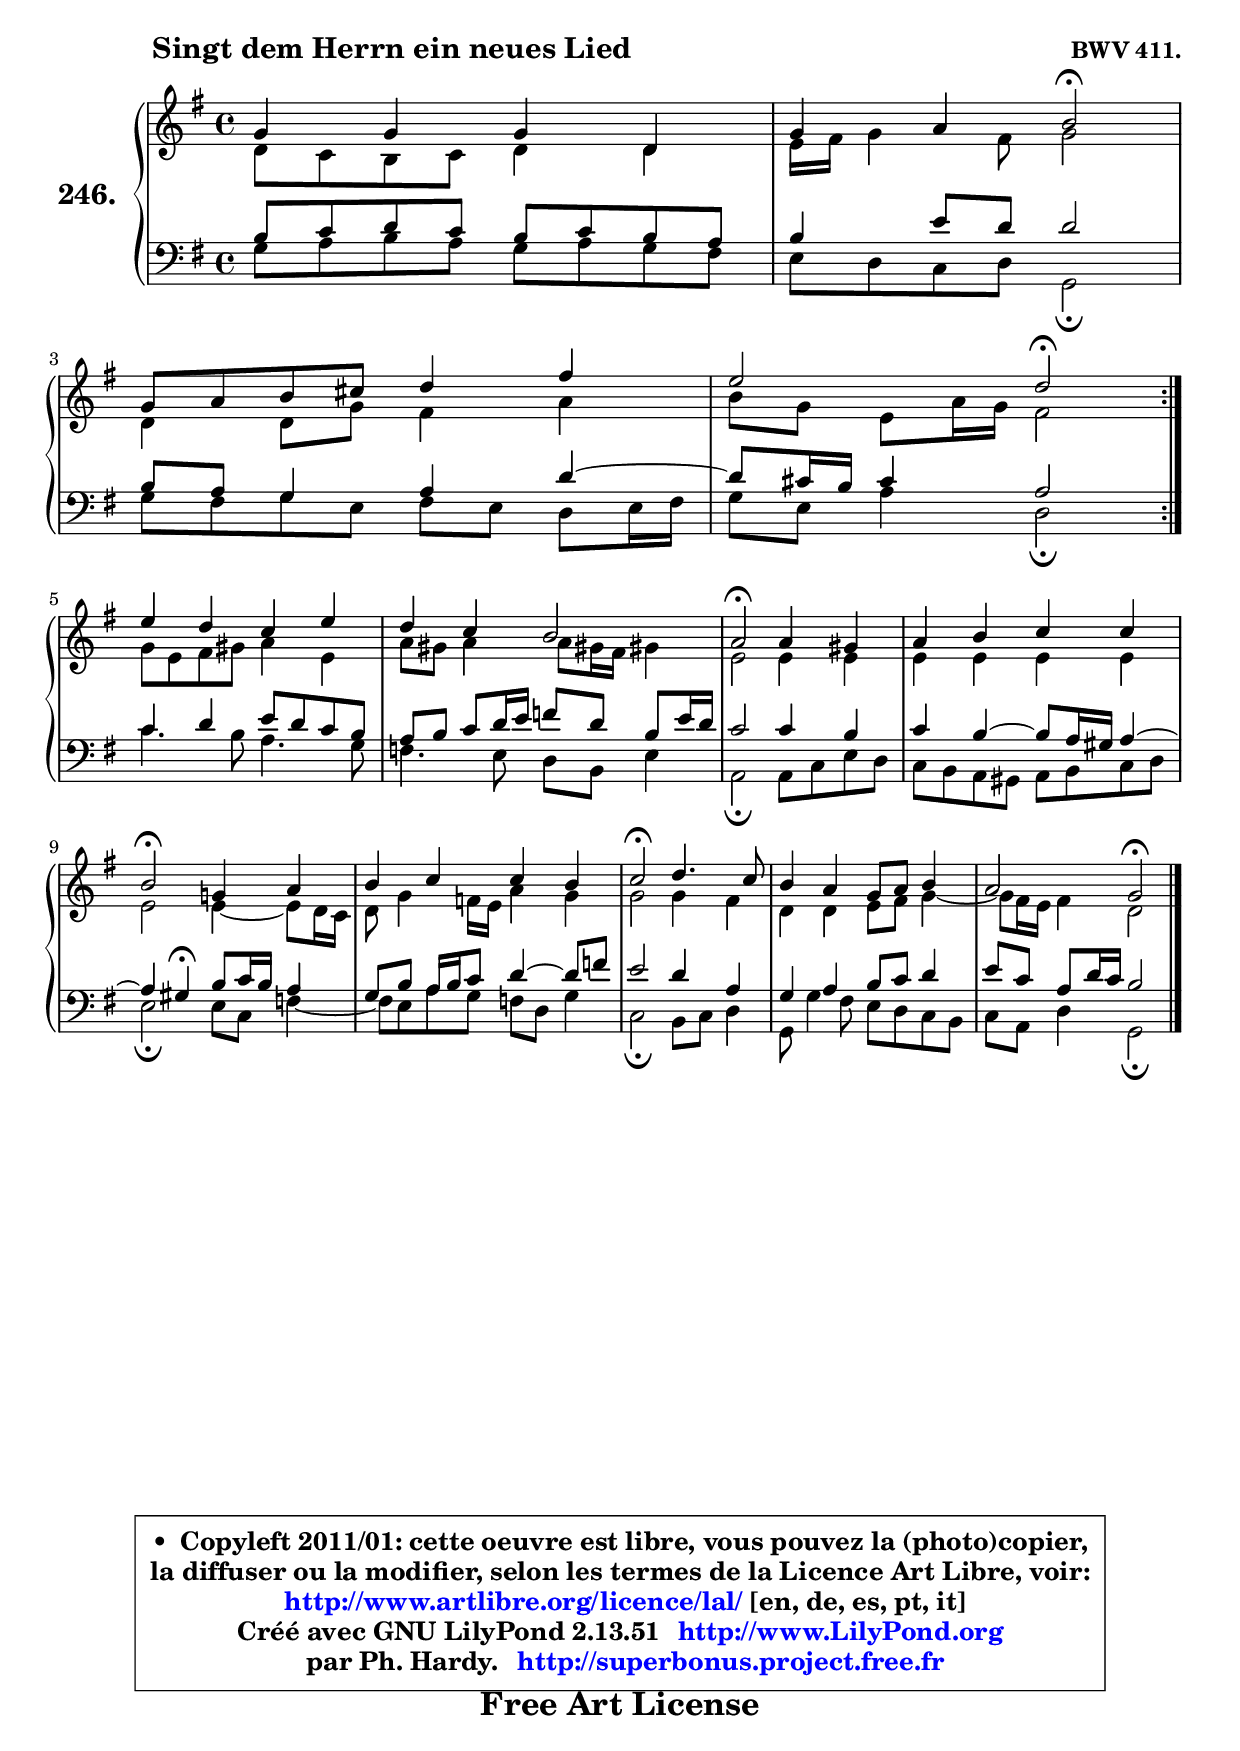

\version "2.13.51"

    \paper {
%	system-system-spacing #'padding = #0.1
%	score-system-spacing #'padding = #0.1
%	ragged-bottom = ##f
%	ragged-last-bottom = ##f
	}

    \header {
      opus = \markup { \bold "BWV 411." }
      piece = \markup { \hspace #9 \fontsize #2 \bold "Singt dem Herrn ein neues Lied" }
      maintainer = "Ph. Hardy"
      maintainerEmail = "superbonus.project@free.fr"
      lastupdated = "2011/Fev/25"
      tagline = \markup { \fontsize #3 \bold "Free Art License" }
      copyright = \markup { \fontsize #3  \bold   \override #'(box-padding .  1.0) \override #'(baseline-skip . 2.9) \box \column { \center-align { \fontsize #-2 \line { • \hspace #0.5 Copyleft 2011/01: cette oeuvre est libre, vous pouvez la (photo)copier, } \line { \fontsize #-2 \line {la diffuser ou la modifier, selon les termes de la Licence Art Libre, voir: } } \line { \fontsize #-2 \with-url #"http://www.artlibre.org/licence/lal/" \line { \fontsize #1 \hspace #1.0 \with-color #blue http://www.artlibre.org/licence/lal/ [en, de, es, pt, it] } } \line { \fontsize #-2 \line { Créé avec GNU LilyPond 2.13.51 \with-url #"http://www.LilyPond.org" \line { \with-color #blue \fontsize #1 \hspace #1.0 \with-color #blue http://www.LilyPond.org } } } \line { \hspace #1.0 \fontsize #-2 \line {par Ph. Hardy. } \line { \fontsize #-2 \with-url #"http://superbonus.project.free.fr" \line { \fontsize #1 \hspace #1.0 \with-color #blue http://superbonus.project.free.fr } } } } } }

	  }

  guidemidi = {
	\repeat volta 2 {
        R1 |
        r2 \tempo 4 = 34 r2 \tempo 4 = 78 | 
        R1 |
        r2 \tempo 4 = 34 r2 \tempo 4 = 78 | } %fin du repeat
        R1 |
        R1 |
        \tempo 4 = 34 r2 \tempo 4 = 78 r2 |
        R1 |
        \tempo 4 = 34 r2 \tempo 4 = 78 r2 |
        R1 |
        \tempo 4 = 34 r2 \tempo 4 = 78 r2 |
        R1 |
        r2 \tempo 4 = 34 r2 |
	}

  upper = {
	\time 4/4
	\key g \major
	\clef treble
	\voiceOne
	<< { 
	% SOPRANO
	\set Voice.midiInstrument = "acoustic grand"
	\relative c'' {
	\repeat volta 2 {
        g4 g g d |
        g4 a b2\fermata | 
\break
        g8 a b cis d4 fis |
        e2 d2\fermata | } %fin du repeat
\break
        e4 d c e |
        d4 c b2 |
        a2\fermata a4 gis |
        a4 b c c |
\break
        b2\fermata g!4 a |
        b4 c c b |
        c2\fermata d4. c8 |
        b4 a g8 a b4 |
        a2 g2\fermata |
        \bar "|."
	} % fin de relative
	}

	\context Voice="1" { \voiceTwo 
	% ALTO
	\set Voice.midiInstrument = "acoustic grand"
	\relative c' {
	\repeat volta 2 {
        d8 c b c d4 d |
        e16 fis g4 fis8 g2 |
        d4 d8 g fis4 a |
        b8 g e a16 g fis2 | } %fin du repeat
        g8 e fis gis a4 e |
        a8 gis a4 a8 gis!16 fis gis!4 |
        e2 e4 e |
        e4 e e e |
        e2 e4 ~ e8 d16 c |
        d8 g4 f16 e a4 g |
        g2 g4 fis |
        d4 d e8 fis g4 ~ |
	g8 fis16 e fis4 d2 |
        \bar "|."
	} % fin de relative
	\oneVoice
	} >>
	}

    lower = {
	\time 4/4
        \key g \major
	\clef bass
        \mergeDifferentlyDottedOn
	\voiceOne
	<< { 
	% TENOR
	\set Voice.midiInstrument = "acoustic grand"
	\relative c' {
	\repeat volta 2 {
        b8 c d c b c b a |
        b4 e8 d d2 |
        b8 a g4 a d4 ~ |
	d8 cis16 b cis4 a2 | } %fin du repeat
        c4 d e8 d c b |
        a8 b c d16 e f8 d b e16 d |
        c2 c4 b |
        c4 b4 ~ b8 a16 gis a4 ~ |
	a4 gis4\fermata b8 c16 b a4 |
        g8 b a16 b c8 d4 ~ d8 f |
        e2 d4 a |
        g4 a4 b8 c d4 |
        e8 c a d16 c b2 |
        \bar "|."
	} % fin de relative
	}
	\context Voice="1" { \voiceTwo 
	% BASS
	\set Voice.midiInstrument = "acoustic grand"
	\relative c' {
	\repeat volta 2 {
        g8 a b a g a g fis |
        e8 d c d g,2\fermata |
        g'8 fis g e fis e d e16 fis |
        g8 e a4 d,2\fermata | } %fin du repeat
        c'4. b8 a4. g8 |
        f4. e8 d b e4 |
        a,2\fermata a8 c e d |
        c8 b a gis a b c d |
        e2\fermata e8 c f4 ~ |
	f8 e8 a g f d g4 |
        c,2\fermata b8 c d4 |
        g,8 g'4 fis8 e d c b |
        c8 a d4 g,2\fermata |
        \bar "|."
	} % fin de relative
	\oneVoice
	} >>
	}


    \score { 

	\new PianoStaff <<
	\set PianoStaff.instrumentName = \markup { \bold \huge "246." }
	\new Staff = "upper" \upper
	\new Staff = "lower" \lower
	>>

    \layout {
%	ragged-last = ##f
	   }

         } % fin de score

  \score {
    \unfoldRepeats { << \guidemidi \upper \lower >> }
    \midi {
    \context {
     \Staff
      \remove "Staff_performer"
               }

     \context {
      \Voice
       \consists "Staff_performer"
                }

     \context { 
      \Score
      tempoWholesPerMinute = #(ly:make-moment 78 4)
		}
	    }
	}

